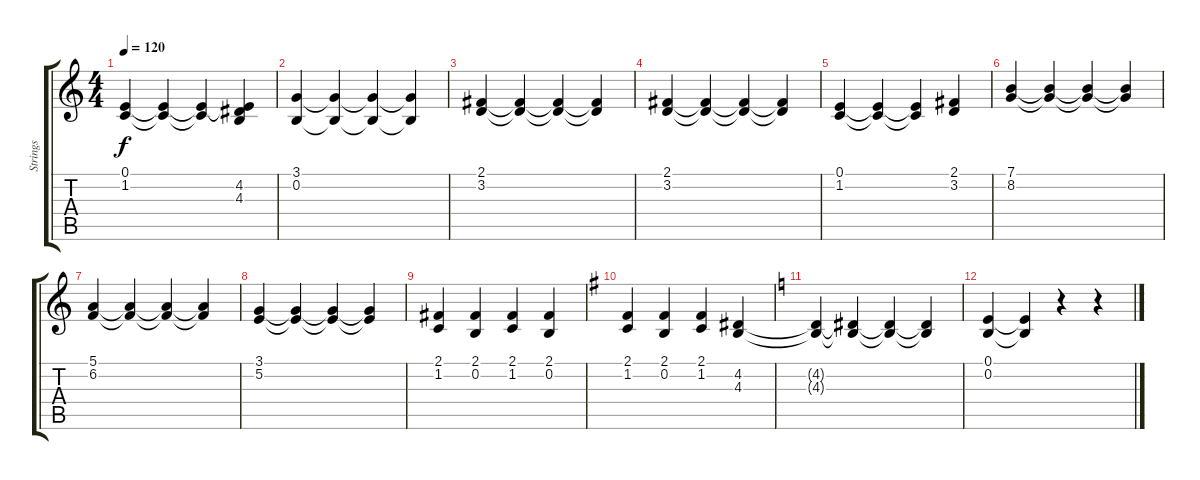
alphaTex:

\track ("Strings" "Strings") {instrument stringensemble1}
\staff {score tabs}
\tuning (E4 B3 G3 D3 A2 E2) {hide}
\ts (4 4)
\tempo 120
\clef g2
\ks c
(0.1 1.2).4{dy f} (0.1{t} 1.2{t}).4 (0.1{t} 1.2{t}).4 (0.1{t} 4.2 4.3).4 |
(3.1 0.2).4 (3.1{t} 0.2{t}).4 (3.1{t} 0.2{t}).4 (3.1{t} 0.2{t}).4 |
(2.1 3.2).4 (2.1{t} 3.2{t}).4 (2.1{t} 3.2{t}).4 (2.1{t} 3.2{t}).4 |
(2.1 3.2).4 (2.1{t} 3.2{t}).4 (2.1{t} 3.2{t}).4 (2.1{t} 3.2{t}).4 |
(0.1 1.2).4 (0.1{t} 1.2{t}).4 (0.1{t} 1.2{t}).4 (2.1 3.2).4 |
(7.1 8.2).4 (7.1{t} 8.2{t}).4 (7.1{t} 8.2{t}).4 (7.1{t} 8.2{t}).4 |
(5.1 6.2).4 (5.1{t} 6.2{t}).4 (5.1{t} 6.2{t}).4 (5.1{t} 6.2{t}).4 |
(3.1 5.2).4 (3.1{t} 5.2{t}).4 (3.1{t} 5.2{t}).4 (3.1{t} 5.2{t}).4 |
(2.1 1.2).4 (2.1 0.2).4 (2.1 1.2).4 (2.1 0.2).4 |
\ks g
(2.1 1.2).4 (2.1 0.2).4 (2.1 1.2).4 (4.2 4.3).4 |
\ks c
(4.2{t} 4.3{t}).4 (4.2{t} 4.3{t}).4 (4.2{t} 4.3{t}).4 (4.2{t} 4.3{t}).4 |
(0.1 0.2).4 (0.1{t} 0.2{t}).4 r.4 r.4
